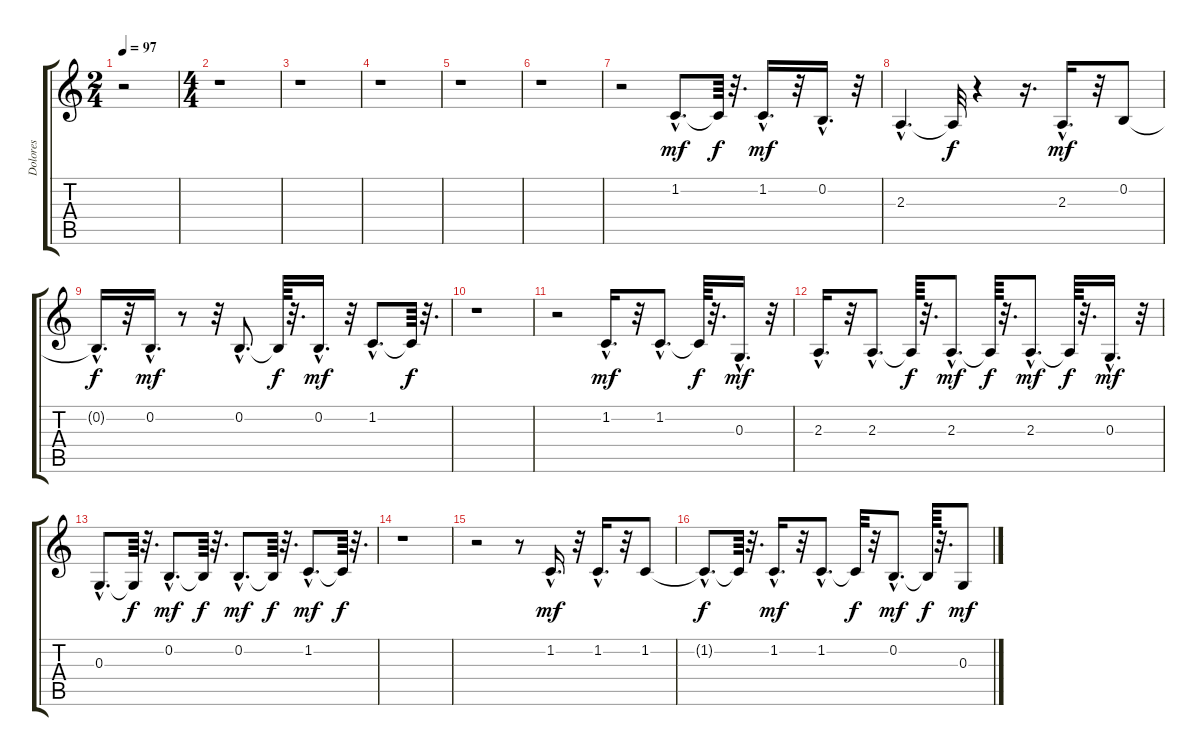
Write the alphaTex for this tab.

\track ("Dolores" "Dolores") {instrument panflute}
\staff {score tabs}
\tuning (E4 B3 G3 D3 A2 E2) {hide}
\ts (2 4)
\tempo 97
\clef g2
\ks c
r.2{dy mf instrument panflute} |
\ts (4 4)
r.1 |
r.1 |
r.1 |
r.1 |
r.1 |
r.2 1.2{hac}.8{d} 1.2{t}.64{dy f} r.32{d} 1.2{hac}.16{d dy mf} r.32 0.2{hac}.16{d} r.32 |
2.3{hac}.4{d} 2.3{t}.32{dy f} r.4 r.16{d} 2.3{hac}.16{d dy mf} r.32 0.2.8 |
0.2{hac t}.16{d dy f} r.32 0.2{hac}.16{d dy mf} r.8 r.32 0.2{hac}.8{d} 0.2{t}.64{dy f} r.32{d} 0.2{hac}.16{d dy mf} r.32 1.2{hac}.8{d} 1.2{t}.64{dy f} r.32{d} |
r.1 |
r.2 1.2{hac}.16{d dy mf} r.32 1.2{hac}.8{d} 1.2{t}.64{dy f} r.32{d} 0.3{hac}.16{d dy mf} r.32 |
2.3{hac}.16{d} r.32 2.3{hac}.8{d} 2.3{t}.64{dy f} r.32{d} 2.3{hac}.8{d dy mf} 2.3{t}.64{dy f} r.32{d} 2.3{hac}.8{d dy mf} 2.3{t}.64{dy f} r.32{d} 0.3{hac}.16{d dy mf} r.32 |
0.3{hac}.8{d} 0.3{t}.64{dy f} r.32{d} 0.2{hac}.8{d dy mf} 0.2{t}.64{dy f} r.32{d} 0.2{hac}.8{d dy mf} 0.2{t}.64{dy f} r.32{d} 1.2{hac}.8{d dy mf} 1.2{t}.64{dy f} r.32{d} |
r.1 |
r.2 r.8 1.2{hac}.16{d dy mf} r.32 1.2{hac}.16{d} r.32 1.2.8 |
1.2{hac t}.8{d dy f} 1.2{t}.64 r.32{d} 1.2{hac}.16{d dy mf} r.32 1.2{hac}.8{d} 1.2{t}.32{dy f} r.32 0.2{hac}.8{d dy mf} 0.2{t}.64{dy f} r.32{d} 0.3.8{dy mf}
